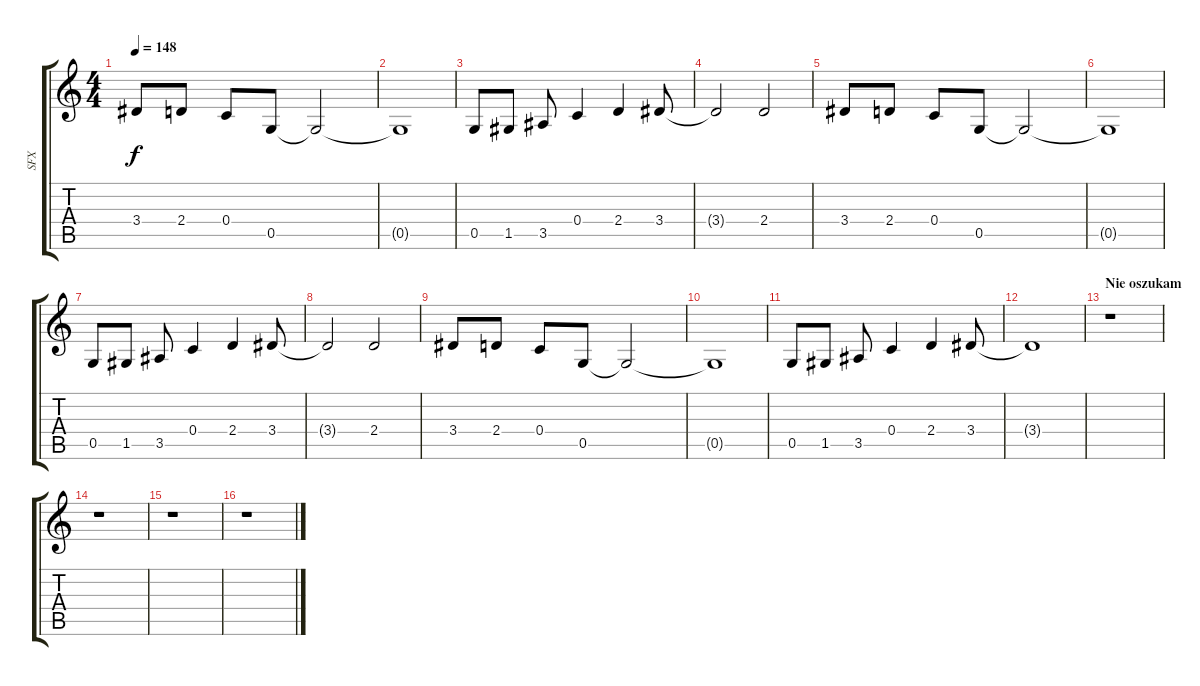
\track ("SFX" "SFX") {instrument guitarharmonics}
\staff {score tabs}
\tuning (D4 A3 F3 C3 G2 C2) {hide}
\ts (4 4)
\tempo 148
\clef g2
\ks c
3.4.8{dy f} 2.4.8 0.4.8 0.5.8 0.5{t}.2 |
0.5{t}.1 |
0.5.8 1.5.8 3.5.8 0.4.4 2.4.4 3.4.8 |
3.4{t}.2 2.4.2 |
3.4.8 2.4.8 0.4.8 0.5.8 0.5{t}.2 |
0.5{t}.1 |
0.5.8 1.5.8 3.5.8 0.4.4 2.4.4 3.4.8 |
3.4{t}.2 2.4.2 |
3.4.8 2.4.8 0.4.8 0.5.8 0.5{t}.2 |
0.5{t}.1 |
0.5.8 1.5.8 3.5.8 0.4.4 2.4.4 3.4.8 |
3.4{t}.1 |
\section ("" "Nie oszukam")
r.1 |
r.1 |
r.1 |
r.1
